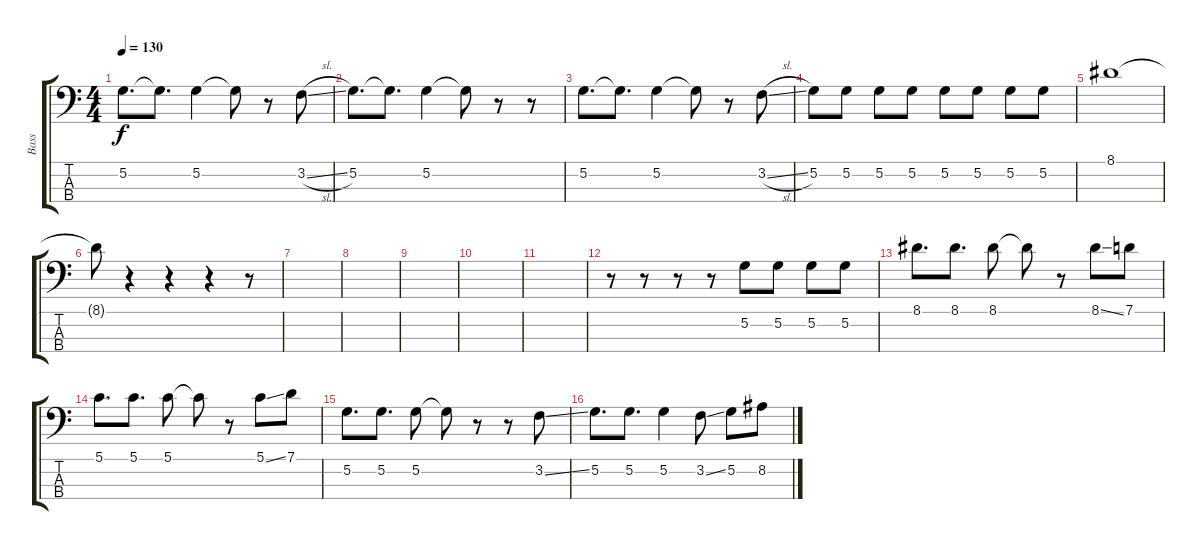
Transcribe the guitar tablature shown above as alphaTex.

\track ("Bass" "Bass") {instrument electricbassfinger}
\staff {score tabs}
\tuning (G2 D2 A1 E1) {hide}
\ts (4 4)
\tempo 130
\clef f4
\ks c
5.2.8{d dy f} 5.2{t}.8{d} 5.2.4 5.2{t}.8 r.8 3.2{sl}.8 |
5.2.8{d} 5.2{t}.8{d} 5.2.4 5.2{t}.8 r.8 r.8 |
5.2.8{d} 5.2{t}.8{d} 5.2.4 5.2{t}.8 r.8 3.2{sl}.8 |
5.2.8 5.2.8 5.2.8 5.2.8 5.2.8 5.2.8 5.2.8 5.2.8 |
8.1.1 |
8.1{t}.8 r.4 r.4 r.4 r.8 |
|
|
|
|
|
r.8 r.8 r.8 r.8 5.2.8 5.2.8 5.2.8 5.2.8 |
8.1.8{d} 8.1.8{d} 8.1.8 8.1{t}.8 r.8 8.1{ss}.8 7.1.8 |
5.1.8{d} 5.1.8{d} 5.1.8 5.1{t}.8 r.8 5.1{ss}.8 7.1.8 |
5.2.8{d} 5.2.8{d} 5.2.8 5.2{t}.8 r.8 r.8 3.2{ss}.8 |
5.2.8{d} 5.2.8{d} 5.2.4 3.2{ss}.8 5.2.8 8.2.8
